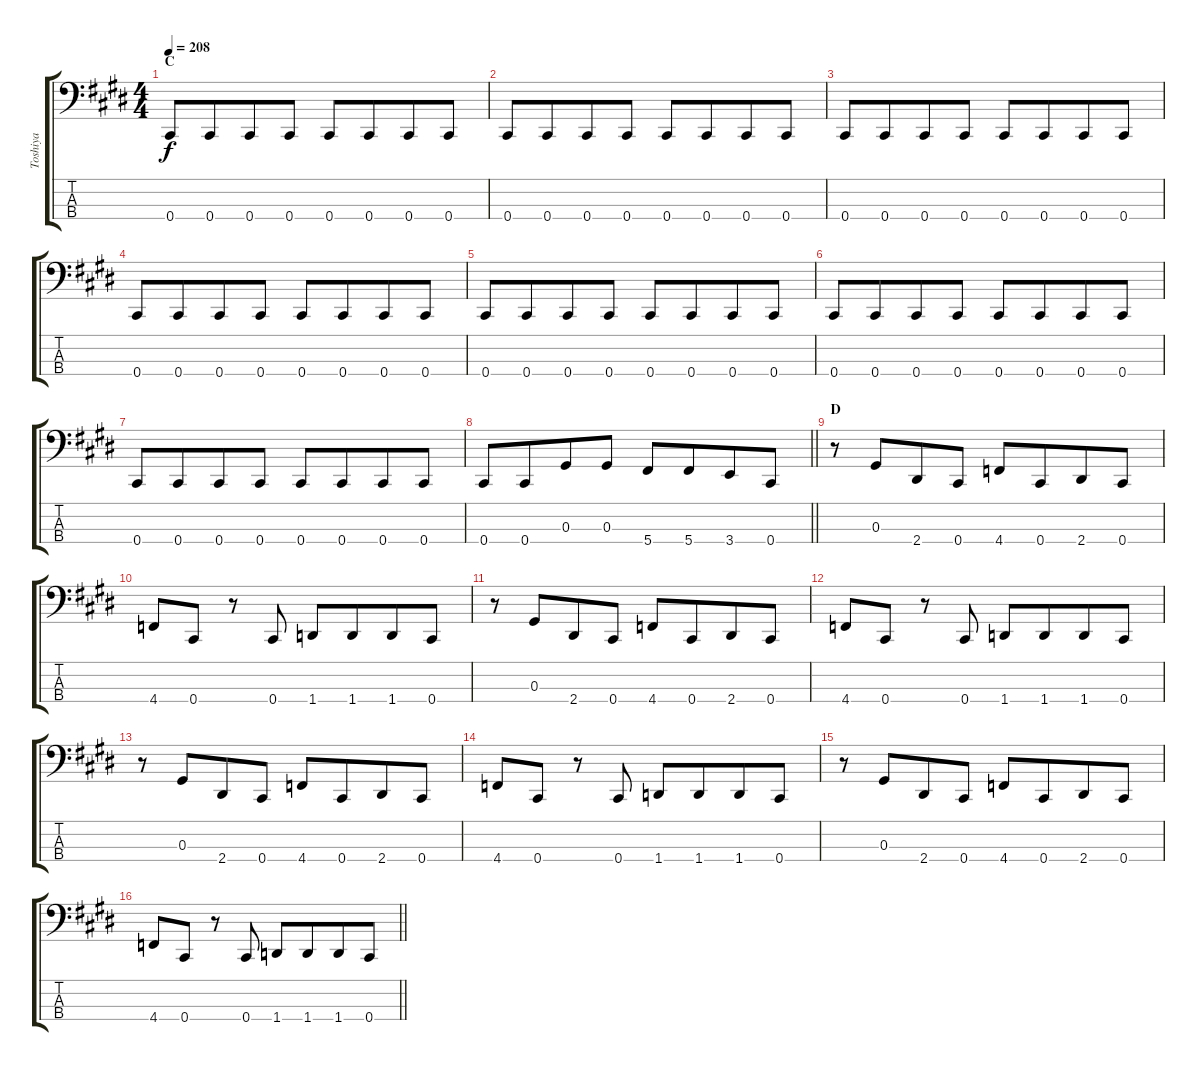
\track ("Toshiya" "Toshiya") {instrument electricbasspick}
\staff {score tabs}
\tuning (Gb2 Db2 Ab1 Db1) {hide}
\ts (4 4)
\section ("" "C")
\tempo 208
\clef f4
\ks c#minor
0.4.8{dy f} 0.4.8{beam merge} 0.4.8 0.4.8 0.4.8 0.4.8{beam merge} 0.4.8 0.4.8 |
0.4.8 0.4.8{beam merge} 0.4.8 0.4.8 0.4.8 0.4.8{beam merge} 0.4.8 0.4.8 |
0.4.8 0.4.8{beam merge} 0.4.8 0.4.8 0.4.8 0.4.8{beam merge} 0.4.8 0.4.8 |
0.4.8 0.4.8{beam merge} 0.4.8 0.4.8 0.4.8 0.4.8{beam merge} 0.4.8 0.4.8 |
0.4.8 0.4.8{beam merge} 0.4.8 0.4.8 0.4.8 0.4.8{beam merge} 0.4.8 0.4.8 |
0.4.8 0.4.8{beam merge} 0.4.8 0.4.8 0.4.8 0.4.8{beam merge} 0.4.8 0.4.8 |
0.4.8 0.4.8{beam merge} 0.4.8 0.4.8 0.4.8 0.4.8{beam merge} 0.4.8 0.4.8 |
\barLineRight lightlight
0.4.8 0.4.8{beam merge} 0.3.8 0.3.8 5.4.8 5.4.8{beam merge} 3.4.8 0.4.8 |
\section ("" "D")
r.8 0.3.8{beam merge} 2.4.8 0.4.8 4.4.8 0.4.8{beam merge} 2.4.8 0.4.8 |
4.4.8 0.4.8 r.8 0.4.8 1.4.8 1.4.8{beam merge} 1.4.8 0.4.8 |
r.8 0.3.8{beam merge} 2.4.8 0.4.8 4.4.8 0.4.8{beam merge} 2.4.8 0.4.8 |
4.4.8 0.4.8 r.8 0.4.8 1.4.8 1.4.8{beam merge} 1.4.8 0.4.8 |
r.8 0.3.8{beam merge} 2.4.8 0.4.8 4.4.8 0.4.8{beam merge} 2.4.8 0.4.8 |
4.4.8 0.4.8 r.8 0.4.8 1.4.8 1.4.8{beam merge} 1.4.8 0.4.8 |
r.8 0.3.8{beam merge} 2.4.8 0.4.8 4.4.8 0.4.8{beam merge} 2.4.8 0.4.8 |
\barLineRight lightlight
4.4.8 0.4.8 r.8 0.4.8 1.4.8 1.4.8{beam merge} 1.4.8 0.4.8
